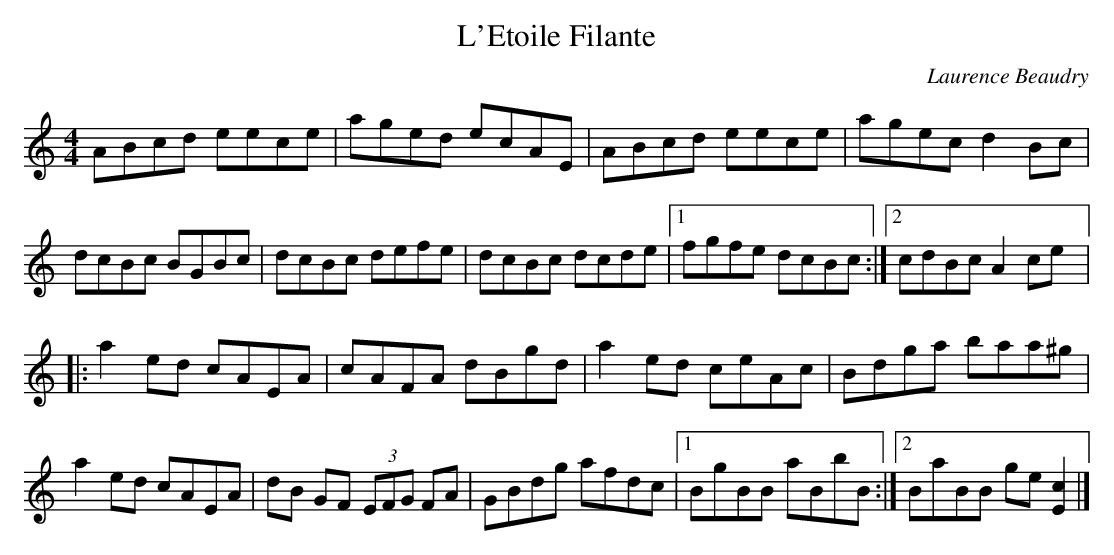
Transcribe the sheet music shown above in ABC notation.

X:1'1'
T:L'Etoile Filante
C:Laurence Beaudry
M:4/4
L:1/8
K:Amin
ABcd eece | aged ecAE | ABcd eece | agec d2Bc |
dcBc BGBc | dcBc defe | dcBc dcde |1 fgfe dcBc :|2 cdBc A2ce |:
a2ed cAEA | cAFA dBgd | a2 ed ceAc | Bdga baa^g |
a2ed cAEA | dB GF (3EFG FA | GBdg afdc |1 BgBB aBbB :|2 BaBB ge [c2E2] |]
